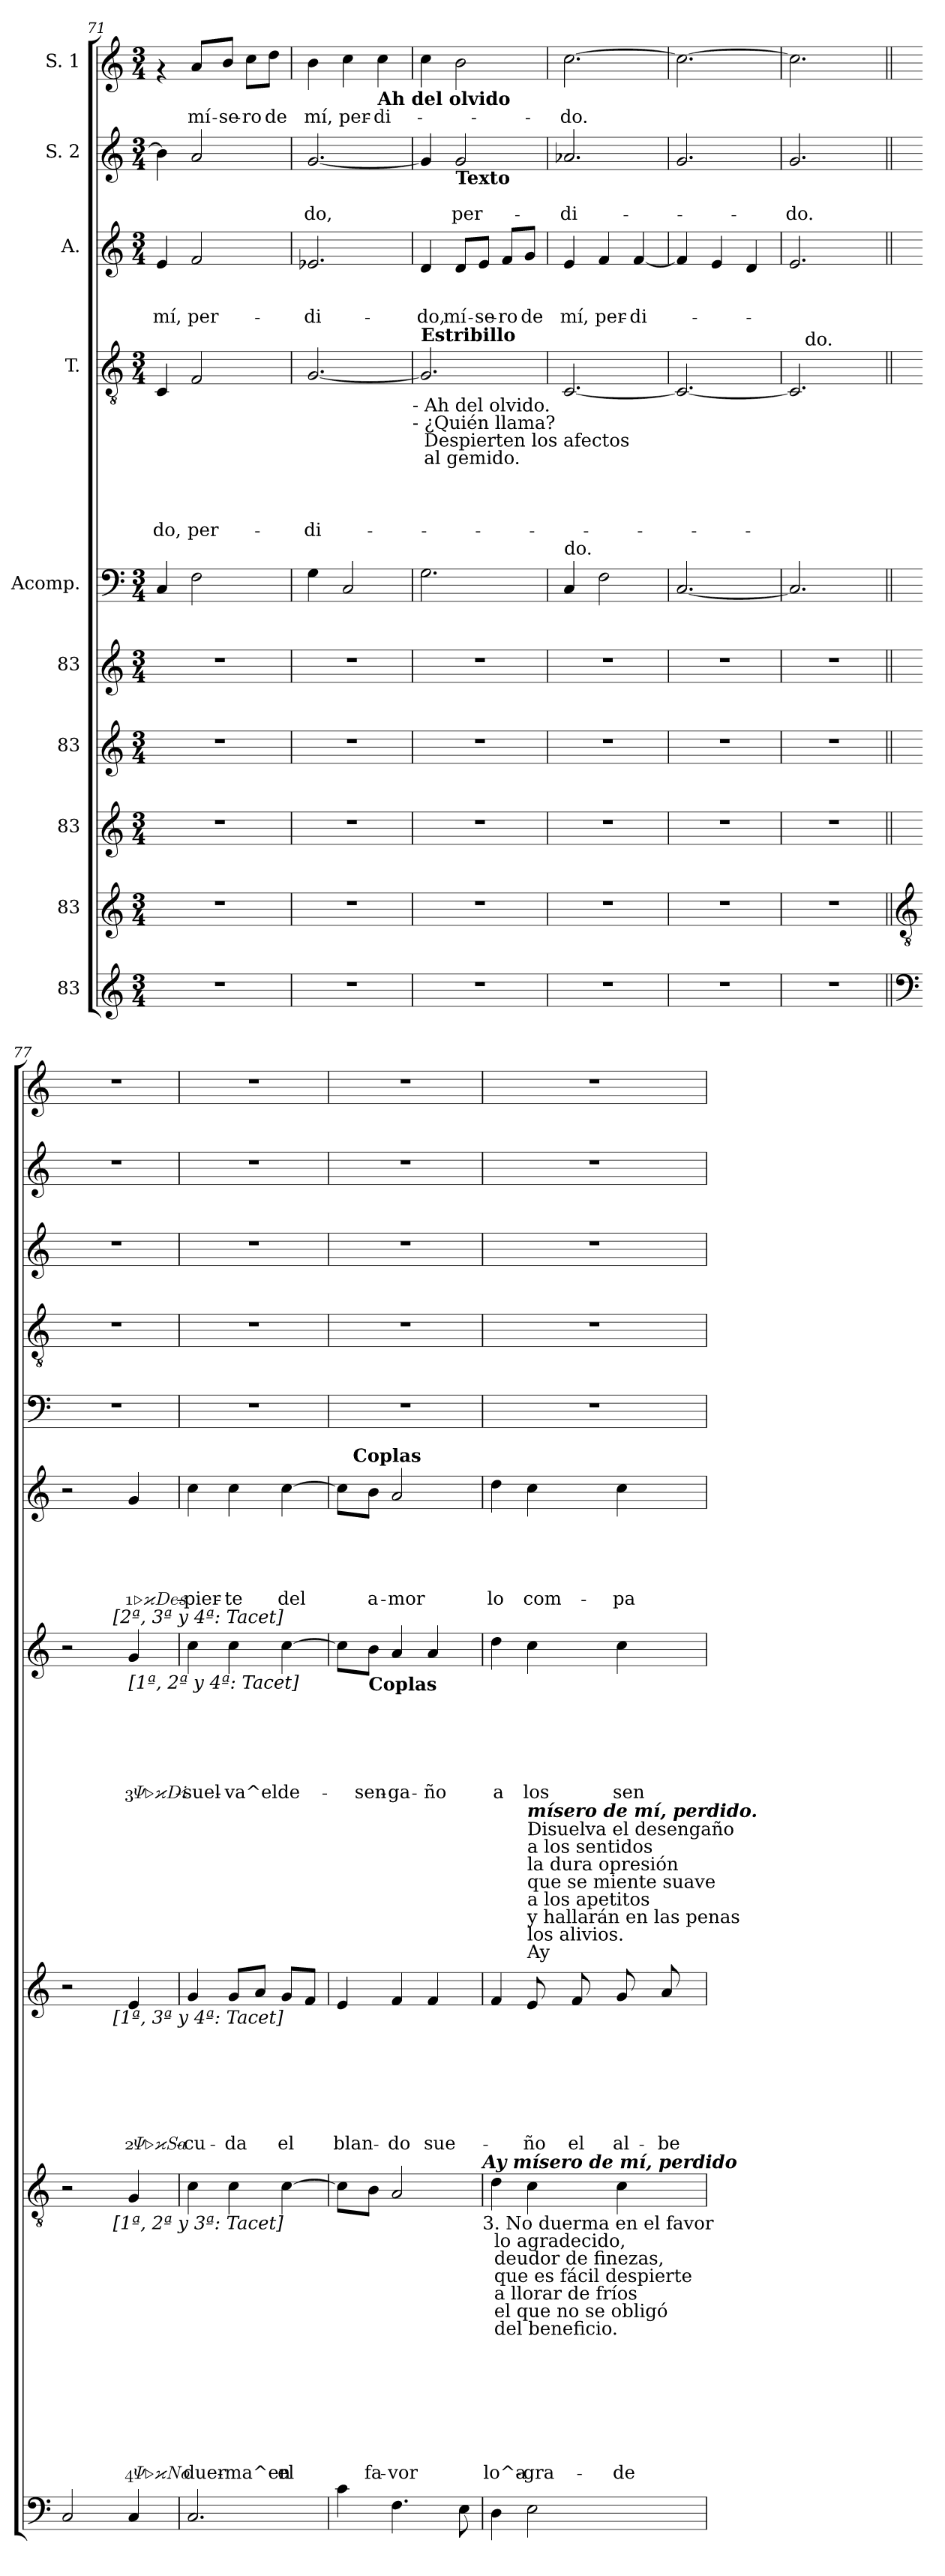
**kern	**kern	**text	**text	**text	**text	**text	**text	**text	**text	**kern	**text	**text	**text	**text	**text	**text	**text	**kern	**text	**text	**text	**text	**text	**text	**kern	**text	**text	**text	**text	**text	**kern	**kern	**text	**text	**text	**text	**kern	**text	**text	**text	**kern	**text	**text	**kern	**text
*part10	*part9	*part9	*part9	*part9	*part9	*part9	*part9	*part9	*part9	*part8	*part8	*part8	*part8	*part8	*part8	*part8	*part8	*part7	*part7	*part7	*part7	*part7	*part7	*part7	*part6	*part6	*part6	*part6	*part6	*part6	*part5	*part4	*part4	*part4	*part4	*part4	*part3	*part3	*part3	*part3	*part2	*part2	*part2	*part1	*part1
*staff10	*staff9	*staff9	*staff9	*staff9	*staff9	*staff9	*staff9	*staff9	*staff9	*staff8	*staff8	*staff8	*staff8	*staff8	*staff8	*staff8	*staff8	*staff7	*staff7	*staff7	*staff7	*staff7	*staff7	*staff7	*staff6	*staff6	*staff6	*staff6	*staff6	*staff6	*staff5	*staff4	*staff4	*staff4	*staff4	*staff4	*staff3	*staff3	*staff3	*staff3	*staff2	*staff2	*staff2	*staff1	*staff1
*I"83	*I"83	*	*	*	*	*	*	*	*	*I"83	*	*	*	*	*	*	*	*I"83	*	*	*	*	*	*	*I"83	*	*	*	*	*	*I"Acomp.	*I"T.	*	*	*	*	*I"A.	*	*	*	*I"S. 2	*	*	*I"S. 1	*
!!LO:PB:g=z
*clefG2	*clefG2	*	*	*	*	*	*	*	*	*clefG2	*	*	*	*	*	*	*	*clefG2	*	*	*	*	*	*	*clefG2	*	*	*	*	*	*clefF4	*clefGv2	*	*	*	*	*clefG2	*	*	*	*clefG2	*	*	*clefG2	*
*k[]	*k[]	*	*	*	*	*	*	*	*	*k[]	*	*	*	*	*	*	*	*k[]	*	*	*	*	*	*	*k[]	*	*	*	*	*	*k[]	*k[]	*	*	*	*	*k[]	*	*	*	*k[]	*	*	*k[]	*
*C:	*C:	*	*	*	*	*	*	*	*	*C:	*	*	*	*	*	*	*	*C:	*	*	*	*	*	*	*C:	*	*	*	*	*	*C:	*C:	*	*	*	*	*C:	*	*	*	*C:	*	*	*C:	*
*M3/4	*M3/4	*	*	*	*	*	*	*	*	*M3/4	*	*	*	*	*	*	*	*M3/4	*	*	*	*	*	*	*M3/4	*	*	*	*	*	*M3/4	*M3/4	*	*	*	*	*M3/4	*	*	*	*M3/4	*	*	*M3/4	*
=71	=71	=71	=71	=71	=71	=71	=71	=71	=71	=71	=71	=71	=71	=71	=71	=71	=71	=71	=71	=71	=71	=71	=71	=71	=71	=71	=71	=71	=71	=71	=71	=71	=71	=71	=71	=71	=71	=71	=71	=71	=71	=71	=71	=71	=71
!	!	!	!	!	!	!	!	!	!	!	!	!	!	!	!	!	!	!	!	!	!	!	!	!	!	!	!	!	!	!	!	!	!	!	!	!LO:LY:b	!	!	!	!LO:LY:b	!	!	!	!	!
2.r	2.r	.	.	.	.	.	.	.	.	2.r	.	.	.	.	.	.	.	2.r	.	.	.	.	.	.	2.r	.	.	.	.	.	4C/	4C/	.	.	.	-do,	4e/	.	.	mí,	4b-\]	.	.	4rf	.
!	!	!	!	!	!	!	!	!	!	!	!	!	!	!	!	!	!	!	!	!	!	!	!	!	!	!	!	!	!	!	!	!	!	!	!	!LO:LY:b	!	!	!	!LO:LY:b	!	!	!	!	!LO:LY:b
.	.	.	.	.	.	.	.	.	.	.	.	.	.	.	.	.	.	.	.	.	.	.	.	.	.	.	.	.	.	.	2F\	2F/	.	.	.	per-	2f/	.	.	per-	2a/	.	.	8a/L	mí-
!	!	!	!	!	!	!	!	!	!	!	!	!	!	!	!	!	!	!	!	!	!	!	!	!	!	!	!	!	!	!	!	!	!	!	!	!	!	!	!	!	!	!	!	!	!LO:LY:b
.	.	.	.	.	.	.	.	.	.	.	.	.	.	.	.	.	.	.	.	.	.	.	.	.	.	.	.	.	.	.	.	.	.	.	.	.	.	.	.	.	.	.	.	8b/J	-se-
!	!	!	!	!	!	!	!	!	!	!	!	!	!	!	!	!	!	!	!	!	!	!	!	!	!	!	!	!	!	!	!	!	!	!	!	!	!	!	!	!	!	!	!	!	!LO:LY:b
.	.	.	.	.	.	.	.	.	.	.	.	.	.	.	.	.	.	.	.	.	.	.	.	.	.	.	.	.	.	.	.	.	.	.	.	.	.	.	.	.	.	.	.	8cc\L	-ro
!	!	!	!	!	!	!	!	!	!	!	!	!	!	!	!	!	!	!	!	!	!	!	!	!	!	!	!	!	!	!	!	!	!	!	!	!	!	!	!	!	!	!	!	!	!LO:LY:b
.	.	.	.	.	.	.	.	.	.	.	.	.	.	.	.	.	.	.	.	.	.	.	.	.	.	.	.	.	.	.	.	.	.	.	.	.	.	.	.	.	.	.	.	8dd\J	de
=72	=72	=72	=72	=72	=72	=72	=72	=72	=72	=72	=72	=72	=72	=72	=72	=72	=72	=72	=72	=72	=72	=72	=72	=72	=72	=72	=72	=72	=72	=72	=72	=72	=72	=72	=72	=72	=72	=72	=72	=72	=72	=72	=72	=72	=72
!	!	!	!	!	!	!	!	!	!	!	!	!	!	!	!	!	!	!	!	!	!	!	!	!	!	!	!	!	!	!	!	!	!	!	!	!LO:LY:b	!	!	!	!LO:LY:b	!	!	!LO:LY:b	!	!LO:LY:b
2.r	2.r	.	.	.	.	.	.	.	.	2.r	.	.	.	.	.	.	.	2.r	.	.	.	.	.	.	2.r	.	.	.	.	.	4G\	[>2.G/	.	.	.	-di-	2.e-X/	.	.	-di-	[>2.g/	.	-do,	4b\	mí,
!	!	!	!	!	!	!	!	!	!	!	!	!	!	!	!	!	!	!	!	!	!	!	!	!	!	!	!	!	!	!	!	!	!	!	!	!	!	!	!	!	!	!	!	!	!LO:LY:b
.	.	.	.	.	.	.	.	.	.	.	.	.	.	.	.	.	.	.	.	.	.	.	.	.	.	.	.	.	.	.	2C/	.	.	.	.	.	.	.	.	.	.	.	.	4cc\	per-
!	!	!	!	!	!	!	!	!	!	!	!	!	!	!	!	!	!	!	!	!	!	!	!	!	!	!	!	!	!	!	!	!	!	!	!	!	!	!	!	!	!	!	!	!LO:TX:b:B:t=Ah del olvido	!
!	!	!	!	!	!	!	!	!	!	!	!	!	!	!	!	!	!	!	!	!	!	!	!	!	!	!	!	!	!	!	!	!	!	!	!	!	!	!	!	!	!	!	!	!	!LO:LY:b
.	.	.	.	.	.	.	.	.	.	.	.	.	.	.	.	.	.	.	.	.	.	.	.	.	.	.	.	.	.	.	.	.	.	.	.	.	.	.	.	.	.	.	.	4cc\	-di-
!	!	!	!	!	!	!	!	!	!	!	!	!	!	!	!	!	!	!	!	!	!	!	!	!	!	!	!	!	!	!	!	!LO:TX:b:t=-   Ah del olvido.\n-   ¿Quién llama?\n    Despierten los afectos\n    al gemido.	!	!	!	!	!	!	!	!	!	!	!	!	!
=73	=73	=73	=73	=73	=73	=73	=73	=73	=73	=73	=73	=73	=73	=73	=73	=73	=73	=73	=73	=73	=73	=73	=73	=73	=73	=73	=73	=73	=73	=73	=73	=73	=73	=73	=73	=73	=73	=73	=73	=73	=73	=73	=73	=73	=73
!	!	!	!	!	!	!	!	!	!	!	!	!	!	!	!	!	!	!	!	!	!	!	!	!	!	!	!	!	!	!	!	!LO:TX:a:B:t=Estribillo	!	!	!	!	!	!	!	!	!	!	!	!	!
!	!	!	!	!	!	!	!	!	!	!	!	!	!	!	!	!	!	!	!	!	!	!	!	!	!	!	!	!	!	!	!	!	!	!	!	!	!	!	!	!LO:LY:b	!	!	!	!	!
2.r	2.r	.	.	.	.	.	.	.	.	2.r	.	.	.	.	.	.	.	2.r	.	.	.	.	.	.	2.r	.	.	.	.	.	2.G\	2.G/]	.	.	.	.	4d/	.	.	-do,	4g/]	.	.	4cc\	.
!	!	!	!	!	!	!	!	!	!	!	!	!	!	!	!	!	!	!	!	!	!	!	!	!	!	!	!	!	!	!	!	!	!	!	!	!	!	!	!	!	!LO:TX:b:B:t=Texto	!	!	!	!
!	!	!	!	!	!	!	!	!	!	!	!	!	!	!	!	!	!	!	!	!	!	!	!	!	!	!	!	!	!	!	!	!	!	!	!	!	!	!	!	!LO:LY:b	!	!	!LO:LY:b	!	!
.	.	.	.	.	.	.	.	.	.	.	.	.	.	.	.	.	.	.	.	.	.	.	.	.	.	.	.	.	.	.	.	.	.	.	.	.	8d/L	.	.	mí-	2g/	.	per-	2b\	.
!	!	!	!	!	!	!	!	!	!	!	!	!	!	!	!	!	!	!	!	!	!	!	!	!	!	!	!	!	!	!	!	!	!	!	!	!	!	!	!	!LO:LY:b	!	!	!	!	!
.	.	.	.	.	.	.	.	.	.	.	.	.	.	.	.	.	.	.	.	.	.	.	.	.	.	.	.	.	.	.	.	.	.	.	.	.	8e/J	.	.	-se-	.	.	.	.	.
!	!	!	!	!	!	!	!	!	!	!	!	!	!	!	!	!	!	!	!	!	!	!	!	!	!	!	!	!	!	!	!	!	!	!	!	!	!	!	!	!LO:LY:b	!	!	!	!	!
.	.	.	.	.	.	.	.	.	.	.	.	.	.	.	.	.	.	.	.	.	.	.	.	.	.	.	.	.	.	.	.	.	.	.	.	.	8f/L	.	.	-ro	.	.	.	.	.
!	!	!	!	!	!	!	!	!	!	!	!	!	!	!	!	!	!	!	!	!	!	!	!	!	!	!	!	!	!	!	!	!	!	!	!	!	!	!	!	!LO:LY:b	!	!	!	!	!
.	.	.	.	.	.	.	.	.	.	.	.	.	.	.	.	.	.	.	.	.	.	.	.	.	.	.	.	.	.	.	.	.	.	.	.	.	8g/J	.	.	de	.	.	.	.	.
=74	=74	=74	=74	=74	=74	=74	=74	=74	=74	=74	=74	=74	=74	=74	=74	=74	=74	=74	=74	=74	=74	=74	=74	=74	=74	=74	=74	=74	=74	=74	=74	=74	=74	=74	=74	=74	=74	=74	=74	=74	=74	=74	=74	=74	=74
!	!	!	!	!	!	!	!	!	!	!	!	!	!	!	!	!	!	!	!	!	!	!	!	!	!	!	!	!	!	!	!LO:TX:a:t=do.	!	!	!	!	!	!	!	!	!	!	!	!	!	!
!	!	!	!	!	!	!	!	!	!	!	!	!	!	!	!	!	!	!	!	!	!	!	!	!	!	!	!	!	!	!	!	!	!	!	!	!	!	!	!	!LO:LY:b	!	!	!LO:LY:b	!	!LO:LY:b
2.r	2.r	.	.	.	.	.	.	.	.	2.r	.	.	.	.	.	.	.	2.r	.	.	.	.	.	.	2.r	.	.	.	.	.	4C/	[>2.C/	.	.	.	.	4e/	.	.	mí,	2.a-X/	.	-di-	[>2.cc\	-do.
!	!	!	!	!	!	!	!	!	!	!	!	!	!	!	!	!	!	!	!	!	!	!	!	!	!	!	!	!	!	!	!	!	!	!	!	!	!	!	!	!LO:LY:b	!	!	!	!	!
.	.	.	.	.	.	.	.	.	.	.	.	.	.	.	.	.	.	.	.	.	.	.	.	.	.	.	.	.	.	.	2F\	.	.	.	.	.	4f/	.	.	per-	.	.	.	.	.
!	!	!	!	!	!	!	!	!	!	!	!	!	!	!	!	!	!	!	!	!	!	!	!	!	!	!	!	!	!	!	!	!	!	!	!	!	!	!	!	!LO:LY:b	!	!	!	!	!
.	.	.	.	.	.	.	.	.	.	.	.	.	.	.	.	.	.	.	.	.	.	.	.	.	.	.	.	.	.	.	.	.	.	.	.	.	[>4f/	.	.	-di-	.	.	.	.	.
=75	=75	=75	=75	=75	=75	=75	=75	=75	=75	=75	=75	=75	=75	=75	=75	=75	=75	=75	=75	=75	=75	=75	=75	=75	=75	=75	=75	=75	=75	=75	=75	=75	=75	=75	=75	=75	=75	=75	=75	=75	=75	=75	=75	=75	=75
2.r	2.r	.	.	.	.	.	.	.	.	2.r	.	.	.	.	.	.	.	2.r	.	.	.	.	.	.	2.r	.	.	.	.	.	[>2.C/	2.C/_	.	.	.	.	4f/]	.	.	.	2.g/	.	.	2.cc\_	.
.	.	.	.	.	.	.	.	.	.	.	.	.	.	.	.	.	.	.	.	.	.	.	.	.	.	.	.	.	.	.	.	.	.	.	.	.	4e/	.	.	.	.	.	.	.	.
.	.	.	.	.	.	.	.	.	.	.	.	.	.	.	.	.	.	.	.	.	.	.	.	.	.	.	.	.	.	.	.	.	.	.	.	.	4d/	.	.	.	.	.	.	.	.
=76	=76	=76	=76	=76	=76	=76	=76	=76	=76	=76	=76	=76	=76	=76	=76	=76	=76	=76	=76	=76	=76	=76	=76	=76	=76	=76	=76	=76	=76	=76	=76	=76	=76	=76	=76	=76	=76	=76	=76	=76	=76	=76	=76	=76	=76
!	!	!	!	!	!	!	!	!	!	!	!	!	!	!	!	!	!	!	!	!	!	!	!	!	!	!	!	!	!	!	!	!	!	!	!	!	!	!	!	!	!	!	!LO:LY:b	!	!
*	*	*	*	*	*	*	*	*	*	*	*	*	*	*	*	*	*	*	*	*	*	*	*	*	*	*	*	*	*	*	*	*^	*	*	*	*	*	*	*	*	*	*	*	*	*
2.r	2.r	.	.	.	.	.	.	.	.	2.r	.	.	.	.	.	.	.	2.r	.	.	.	.	.	.	2.r	.	.	.	.	.	2.C/]	2.C/]	16ryy	.	.	.	.	2.e/	.	.	.	2.g/	.	-do.	2.cc\]	.
!	!	!	!	!	!	!	!	!	!	!	!	!	!	!	!	!	!	!	!	!	!	!	!	!	!	!	!	!	!	!	!	!	!LO:TX:a:t=do.	!	!	!	!	!	!	!	!	!	!	!	!	!
.	.	.	.	.	.	.	.	.	.	.	.	.	.	.	.	.	.	.	.	.	.	.	.	.	.	.	.	.	.	.	.	.	2ryy	.	.	.	.	.	.	.	.	.	.	.	.	.
.	.	.	.	.	.	.	.	.	.	.	.	.	.	.	.	.	.	.	.	.	.	.	.	.	.	.	.	.	.	.	.	.	8.ryy	.	.	.	.	.	.	.	.	.	.	.	.	.
*	*	*	*	*	*	*	*	*	*	*	*	*	*	*	*	*	*	*	*	*	*	*	*	*	*	*	*	*	*	*	*	*v	*v	*	*	*	*	*	*	*	*	*	*	*	*	*
!!LO:LB:g=z
=77||	=77||	=77||	=77||	=77||	=77||	=77||	=77||	=77||	=77||	=77||	=77||	=77||	=77||	=77||	=77||	=77||	=77||	=77||	=77||	=77||	=77||	=77||	=77||	=77||	=77||	=77||	=77||	=77||	=77||	=77||	=77||	=77||	=77||	=77||	=77||	=77||	=77||	=77||	=77||	=77||	=77||	=77||	=77||	=77||	=77||
*clefF4	*clefGv2	*	*	*	*	*	*	*	*	*	*	*	*	*	*	*	*	*	*	*	*	*	*	*	*	*	*	*	*	*	*	*	*	*	*	*	*	*	*	*	*	*	*	*	*
*	*	*	*	*	*	*	*	*	*	*	*	*	*	*	*	*	*	*	*	*	*	*	*	*	*	*	*	*	*	*	*	*^	*	*	*	*	*	*	*	*	*	*	*	*	*
!	!	!	!	!	!	!	!	!	!	!LO:TX:a:t=1.  Despierte del amor\n    lo compasivo\n    al ver desvelado\n    llorando entre pajas,\n    tiritando al frío,\n    al que paga con llantos\n    mis delitos.	!	!	!	!	!	!	!	!	!	!	!	!	!	!	!	!	!	!	!	!	!	!	!	!	!	!	!	!	!	!	!	!	!	!	!	!
!	!	!	!	!	!	!	!	!	!	!LO:TX:Bi:t=Ay mísero de mí, perdido.	!	!	!	!	!	!	!	!	!	!	!	!	!	!	!	!	!	!	!	!	!	!	!	!	!	!	!	!	!	!	!	!	!	!	!	!
!	!LO:TX:b:t=2.  Sacuda el blando sueño\n    el albedrío;\n    no rinda obediencias\n    al dulce letargo;\n    niéguele el dominio,\n    que en el ocio consisten\n    los peligros.	!	!	!	!	!	!	!	!	!	!	!	!	!	!	!	!	!	!	!	!	!	!	!	!	!	!	!	!	!	!	!	!	!	!	!	!	!	!	!	!	!	!	!	!	!
!	!LO:TX:Bi:t=Ay mísero de mí, perdido.	!	!	!	!	!	!	!	!	!	!	!	!	!	!	!	!	!	!	!	!	!	!	!	!	!	!	!	!	!	!	!	!	!	!	!	!	!	!	!	!	!	!	!	!	!
*	*^	*	*	*	*	*	*	*	*	*^	*	*	*	*	*	*	*	*^	*	*	*	*	*	*	*	*	*	*	*	*	*	*v	*v	*	*	*	*	*	*	*	*	*	*	*	*	*
2C/	2r	4..ryy	.	.	.	.	.	.	.	.	2r	4..ryy	.	.	.	.	.	.	.	2r	4..ryy	.	.	.	.	.	.	2r	.	.	.	.	.	2.r	2.r	.	.	.	.	2.r	.	.	.	2.r	.	.	2.r	.
!	!	!	!	!	!	!	!	!	!	!	!	!	!	!	!	!	!	!	!	!	!LO:TX:a:t=[2ª, 3ª y 4ª&colon; Tacet]	!	!	!	!	!	!	!	!	!	!	!	!	!	!	!	!	!	!	!	!	!	!	!	!	!	!	!
!	!	!	!	!	!	!	!	!	!	!	!	!LO:TX:b:t=[1ª, 3ª y 4ª&colon; Tacet]	!	!	!	!	!	!	!	!	!	!	!	!	!	!	!	!	!	!	!	!	!	!	!	!	!	!	!	!	!	!	!	!	!	!	!	!
!	!	!LO:TX:b:t=[1ª, 2ª y 3ª&colon; Tacet]	!	!	!	!	!	!	!	!	!	!	!	!	!	!	!	!	!	!	!	!	!	!	!	!	!	!	!	!	!	!	!	!	!	!	!	!	!	!	!	!	!	!	!	!	!	!
.	.	4ryy	.	.	.	.	.	.	.	.	.	4ryy	.	.	.	.	.	.	.	.	4ryy	.	.	.	.	.	.	.	.	.	.	.	.	.	.	.	.	.	.	.	.	.	.	.	.	.	.	.
!	!	!	!	!	!	!	!	!	!	!	!	!	!	!	!	!	!	!	!	!LO:TX:b:t=[1ª, 2ª y 4ª&colon; Tacet]	!	!	!	!	!	!	!	!	!	!	!	!	!	!	!	!	!	!	!	!	!	!	!	!	!	!	!	!
!	!	!	!	!	!	!	!	!	!	!LO:LY:b	!	!	!	!	!	!	!	!	!LO:LY:b	!	!	!	!	!	!	!	!LO:LY:b	!	!	!	!	!	!LO:LY:b	!	!	!	!	!	!	!	!	!	!	!	!	!	!	!
4C/	4G/	.	.	.	.	.	.	.	.	4ª.No	4e/	.	.	.	.	.	.	.	2ª.Sa-	4g/	.	.	.	.	.	.	3ª.Di-	4g/	.	.	.	.	1.Des-	.	.	.	.	.	.	.	.	.	.	.	.	.	.	.
.	.	16ryy	.	.	.	.	.	.	.	.	.	16ryy	.	.	.	.	.	.	.	.	16ryy	.	.	.	.	.	.	.	.	.	.	.	.	.	.	.	.	.	.	.	.	.	.	.	.	.	.	.
=78	=78	=78	=78	=78	=78	=78	=78	=78	=78	=78	=78	=78	=78	=78	=78	=78	=78	=78	=78	=78	=78	=78	=78	=78	=78	=78	=78	=78	=78	=78	=78	=78	=78	=78	=78	=78	=78	=78	=78	=78	=78	=78	=78	=78	=78	=78	=78	=78
!	!	!	!	!	!	!	!	!	!	!LO:LY:b	!	!	!	!	!	!	!	!	!LO:LY:b	!	!	!	!	!	!	!	!LO:LY:b	!	!	!	!	!	!LO:LY:b	!	!	!	!	!	!	!	!	!	!	!	!	!	!	!
*	*v	*v	*	*	*	*	*	*	*	*	*	*	*	*	*	*	*	*	*	*v	*v	*	*	*	*	*	*	*	*	*	*	*	*	*	*	*	*	*	*	*	*	*	*	*	*	*	*	*
*	*	*	*	*	*	*	*	*	*	*v	*v	*	*	*	*	*	*	*	*	*	*	*	*	*	*	*	*	*	*	*	*	*	*	*	*	*	*	*	*	*	*	*	*	*	*	*
2.C/	4c\	.	.	.	.	.	.	.	duer-	4g/	.	.	.	.	.	.	-cu-	4cc\	.	.	.	.	.	-suel-	4cc\	.	.	.	.	-pier-	2.r	2.r	.	.	.	.	2.r	.	.	.	2.r	.	.	2.r	.
!	!	!	!	!	!	!	!	!	!LO:LY:b	!	!	!	!	!	!	!	!LO:LY:b	!	!	!	!	!	!	!LO:LY:b	!	!	!	!	!	!LO:LY:b	!	!	!	!	!	!	!	!	!	!	!	!	!	!	!
.	4c\	.	.	.	.	.	.	.	-ma^en	8g/L	.	.	.	.	.	.	-da	4cc\	.	.	.	.	.	-va^el	4cc\	.	.	.	.	-te	.	.	.	.	.	.	.	.	.	.	.	.	.	.	.
.	.	.	.	.	.	.	.	.	.	8a/J	.	.	.	.	.	.	.	.	.	.	.	.	.	.	.	.	.	.	.	.	.	.	.	.	.	.	.	.	.	.	.	.	.	.	.
!	!	!	!	!	!	!	!	!	!LO:LY:b	!	!	!	!	!	!	!	!LO:LY:b	!	!	!	!	!	!	!LO:LY:b	!	!	!	!	!	!LO:LY:b	!	!	!	!	!	!	!	!	!	!	!	!	!	!	!
.	[>4c\	.	.	.	.	.	.	.	el	8g/L	.	.	.	.	.	.	el	[>4cc\	.	.	.	.	.	de-	[>4cc\	.	.	.	.	del	.	.	.	.	.	.	.	.	.	.	.	.	.	.	.
.	.	.	.	.	.	.	.	.	.	8f/J	.	.	.	.	.	.	.	.	.	.	.	.	.	.	.	.	.	.	.	.	.	.	.	.	.	.	.	.	.	.	.	.	.	.	.
=79	=79	=79	=79	=79	=79	=79	=79	=79	=79	=79	=79	=79	=79	=79	=79	=79	=79	=79	=79	=79	=79	=79	=79	=79	=79	=79	=79	=79	=79	=79	=79	=79	=79	=79	=79	=79	=79	=79	=79	=79	=79	=79	=79	=79	=79
!	!	!	!	!	!	!	!	!	!	!	!	!	!	!	!	!	!	!	!	!	!	!	!	!	!LO:TX:a:t=Ah del olvido.\nDespierten los afectos\nal gemido.\nAy!, mísero de mí,\nperdido.	!	!	!	!	!	!	!	!	!	!	!	!	!	!	!	!	!	!	!	!
!	!	!	!	!	!	!	!	!	!	!	!	!	!	!	!	!	!LO:LY:b	!	!	!	!	!	!	!	!	!	!	!	!	!	!	!	!	!	!	!	!	!	!	!	!	!	!	!	!
*	*	*	*	*	*	*	*	*	*	*	*	*	*	*	*	*	*	*	*	*	*	*	*	*	*^	*	*	*	*	*	*	*	*	*	*	*	*	*	*	*	*	*	*	*	*
4c\	8c\L]	.	.	.	.	.	.	.	.	4e/	.	.	.	.	.	.	blan-	8cc\L]	.	.	.	.	.	.	8cc\L]	16ryy	.	.	.	.	.	2.r	2.r	.	.	.	.	2.r	.	.	.	2.r	.	.	2.r	.
!	!	!	!	!	!	!	!	!	!	!	!	!	!	!	!	!	!	!	!	!	!	!	!	!	!	!LO:TX:a:B:t=Coplas	!	!	!	!	!	!	!	!	!	!	!	!	!	!	!	!	!	!	!	!
.	.	.	.	.	.	.	.	.	.	.	.	.	.	.	.	.	.	.	.	.	.	.	.	.	.	2ryy	.	.	.	.	.	.	.	.	.	.	.	.	.	.	.	.	.	.	.	.
!	!	!	!	!	!	!	!	!	!	!	!	!	!	!	!	!	!	!LO:TX:b:B:t=Coplas	!	!	!	!	!	!	!	!	!	!	!	!	!	!	!	!	!	!	!	!	!	!	!	!	!	!	!	!
!	!	!	!	!	!	!	!	!	!LO:LY:b	!	!	!	!	!	!	!	!	!	!	!	!	!	!	!LO:LY:b	!	!	!	!	!	!	!LO:LY:b	!	!	!	!	!	!	!	!	!	!	!	!	!	!	!
.	8B\J	.	.	.	.	.	.	.	fa-	.	.	.	.	.	.	.	.	8b\J	.	.	.	.	.	-sen-	8b\J	.	.	.	.	.	a-	.	.	.	.	.	.	.	.	.	.	.	.	.	.	.
!	!	!	!	!	!	!	!	!	!LO:LY:b	!	!	!	!	!	!	!	!LO:LY:b	!	!	!	!	!	!	!LO:LY:b	!	!	!	!	!	!	!LO:LY:b	!	!	!	!	!	!	!	!	!	!	!	!	!	!	!
4.F\	2A/	.	.	.	.	.	.	.	-vor	4f/	.	.	.	.	.	.	-do	4a/	.	.	.	.	.	-ga-	2a/	.	.	.	.	.	-mor	.	.	.	.	.	.	.	.	.	.	.	.	.	.	.
!	!	!	!	!	!	!	!	!	!	!	!	!	!	!	!	!	!LO:LY:b	!	!	!	!	!	!	!LO:LY:b	!	!	!	!	!	!	!	!	!	!	!	!	!	!	!	!	!	!	!	!	!	!
.	.	.	.	.	.	.	.	.	.	4f/	.	.	.	.	.	.	sue-	4a/	.	.	.	.	.	-ño	.	.	.	.	.	.	.	.	.	.	.	.	.	.	.	.	.	.	.	.	.	.
.	.	.	.	.	.	.	.	.	.	.	.	.	.	.	.	.	.	.	.	.	.	.	.	.	.	8.ryy	.	.	.	.	.	.	.	.	.	.	.	.	.	.	.	.	.	.	.	.
8E\	.	.	.	.	.	.	.	.	.	.	.	.	.	.	.	.	.	.	.	.	.	.	.	.	.	.	.	.	.	.	.	.	.	.	.	.	.	.	.	.	.	.	.	.	.	.
!	!LO:TX:b:t=3.  No duerma en el favor\n    lo agradecido,\n    deudor de finezas,\n    que es fácil despierte\n    a llorar de fríos\n    el que no se obligó\n    del beneficio.	!	!	!	!	!	!	!	!	!	!	!	!	!	!	!	!	!	!	!	!	!	!	!	!	!	!	!	!	!	!	!	!	!	!	!	!	!	!	!	!	!	!	!	!	!
!	!LO:TX:Bi:t=Ay mísero de mí, perdido	!	!	!	!	!	!	!	!	!	!	!	!	!	!	!	!	!	!	!	!	!	!	!	!	!	!	!	!	!	!	!	!	!	!	!	!	!	!	!	!	!	!	!	!	!
=80	=80	=80	=80	=80	=80	=80	=80	=80	=80	=80	=80	=80	=80	=80	=80	=80	=80	=80	=80	=80	=80	=80	=80	=80	=80	=80	=80	=80	=80	=80	=80	=80	=80	=80	=80	=80	=80	=80	=80	=80	=80	=80	=80	=80	=80	=80
!	!	!	!	!	!	!	!	!	!LO:LY:b	!	!	!	!	!	!	!	!	!	!	!	!	!	!	!LO:LY:b	!	!	!	!	!	!	!LO:LY:b	!	!	!	!	!	!	!	!	!	!	!	!	!	!	!
*	*	*	*	*	*	*	*	*	*	*	*	*	*	*	*	*	*	*	*	*	*	*	*	*	*v	*v	*	*	*	*	*	*	*	*	*	*	*	*	*	*	*	*	*	*	*	*
4D\	4d\	.	.	.	.	.	.	.	lo^a-	4f/	.	.	.	.	.	.	.	4dd\	.	.	.	.	.	a	4dd\	.	.	.	.	lo	2.r	2.r	.	.	.	.	2.r	.	.	.	2.r	.	.	2.r	.
!	!	!	!	!	!	!	!	!	!	!LO:TX:a:t=Disuelva el desengaño\na los sentidos\nla dura opresión\nque se miente suave\na los apetitos\ny hallarán en las penas\nlos alivios.\nAy	!	!	!	!	!	!	!	!	!	!	!	!	!	!	!	!	!	!	!	!	!	!	!	!	!	!	!	!	!	!	!	!	!	!	!
!	!	!	!	!	!	!	!	!	!	!LO:TX:Bi:t=mísero de mí, perdido.	!	!	!	!	!	!	!	!	!	!	!	!	!	!	!	!	!	!	!	!	!	!	!	!	!	!	!	!	!	!	!	!	!	!	!
!	!	!	!	!	!	!	!	!	!LO:LY:b	!	!	!	!	!	!	!	!LO:LY:b	!	!	!	!	!	!	!LO:LY:b	!	!	!	!	!	!LO:LY:b	!	!	!	!	!	!	!	!	!	!	!	!	!	!	!
2E\	4c\	.	.	.	.	.	.	.	-gra-	8e/	.	.	.	.	.	.	-ño	4cc\	.	.	.	.	.	los	4cc\	.	.	.	.	com-	.	.	.	.	.	.	.	.	.	.	.	.	.	.	.
!	!	!	!	!	!	!	!	!	!	!	!	!	!	!	!	!	!LO:LY:b	!	!	!	!	!	!	!	!	!	!	!	!	!	!	!	!	!	!	!	!	!	!	!	!	!	!	!	!
.	.	.	.	.	.	.	.	.	.	8f/	.	.	.	.	.	.	el	.	.	.	.	.	.	.	.	.	.	.	.	.	.	.	.	.	.	.	.	.	.	.	.	.	.	.	.
!	!	!	!	!	!	!	!	!	!LO:LY:b	!	!	!	!	!	!	!	!LO:LY:b	!	!	!	!	!	!	!LO:LY:b	!	!	!	!	!	!LO:LY:b	!	!	!	!	!	!	!	!	!	!	!	!	!	!	!
.	4c\	.	.	.	.	.	.	.	-de-	8g/	.	.	.	.	.	.	al-	4cc\	.	.	.	.	.	sen-	4cc\	.	.	.	.	-pa-	.	.	.	.	.	.	.	.	.	.	.	.	.	.	.
!	!	!	!	!	!	!	!	!	!	!	!	!	!	!	!	!	!LO:LY:b	!	!	!	!	!	!	!	!	!	!	!	!	!	!	!	!	!	!	!	!	!	!	!	!	!	!	!	!
.	.	.	.	.	.	.	.	.	.	8a/	.	.	.	.	.	.	-be-	.	.	.	.	.	.	.	.	.	.	.	.	.	.	.	.	.	.	.	.	.	.	.	.	.	.	.	.
=	=	=	=	=	=	=	=	=	=	=	=	=	=	=	=	=	=	=	=	=	=	=	=	=	=	=	=	=	=	=	=	=	=	=	=	=	=	=	=	=	=	=	=	=	=
*-	*-	*-	*-	*-	*-	*-	*-	*-	*-	*-	*-	*-	*-	*-	*-	*-	*-	*-	*-	*-	*-	*-	*-	*-	*-	*-	*-	*-	*-	*-	*-	*-	*-	*-	*-	*-	*-	*-	*-	*-	*-	*-	*-	*-	*-
